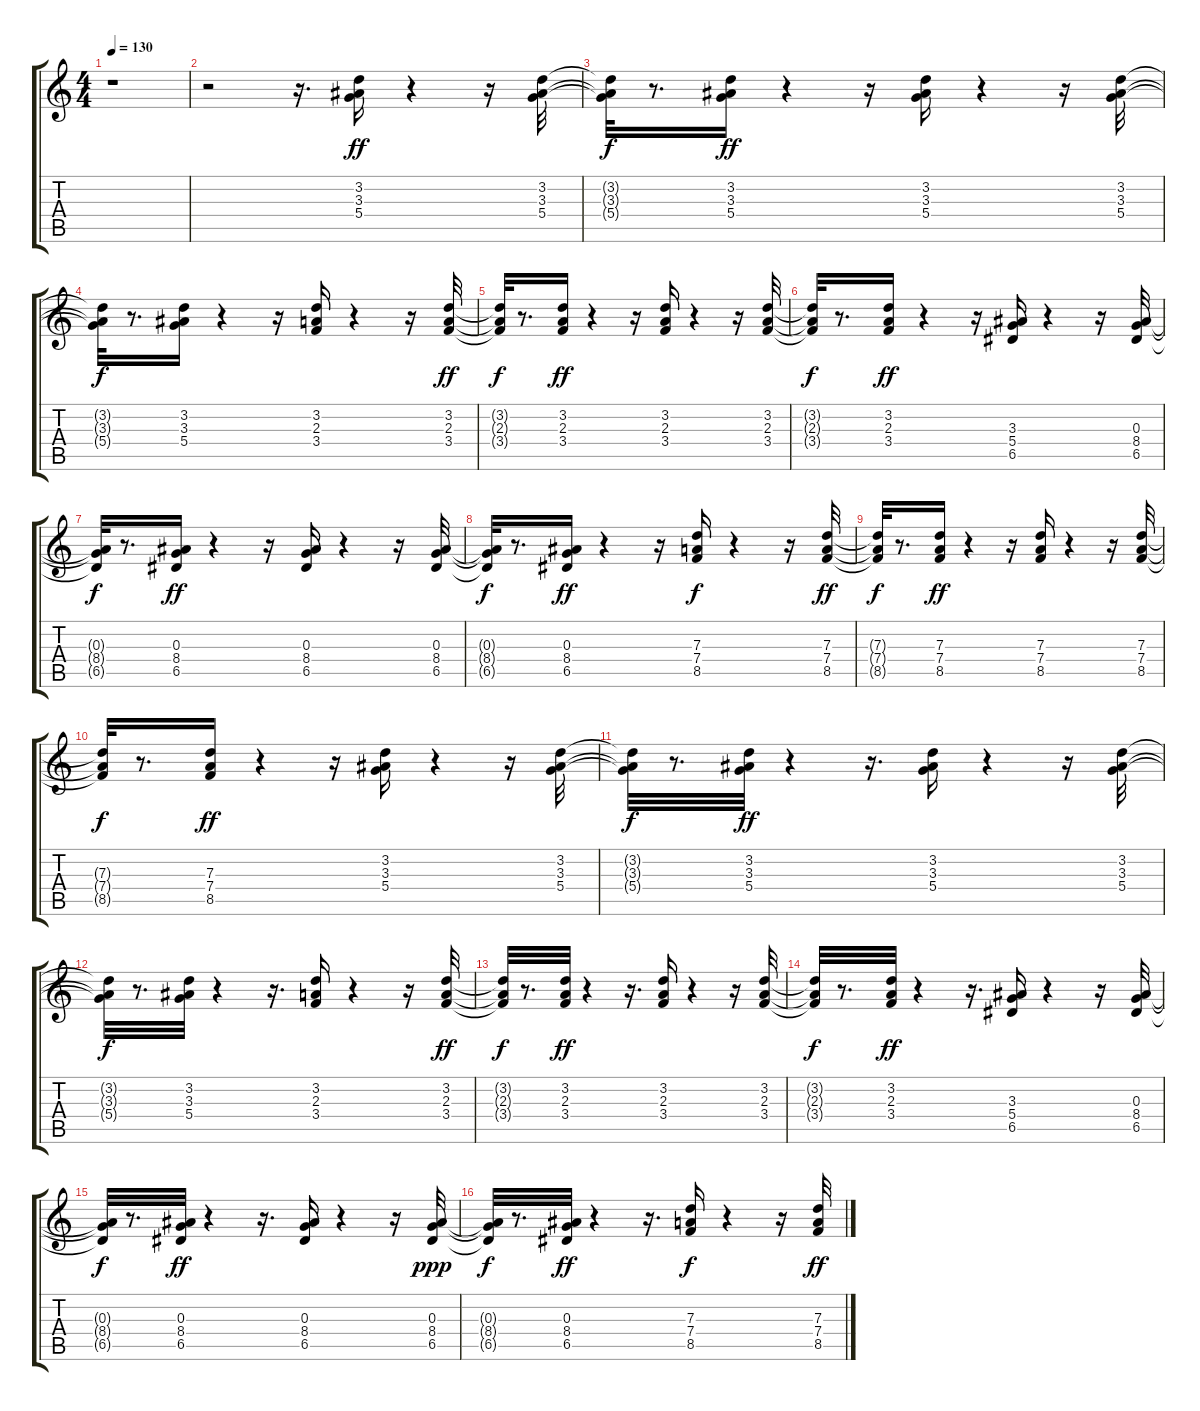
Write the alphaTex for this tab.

\track "" {instrument acousticguitarsteel}
\staff {score tabs}
\tuning (E4 B3 G3 D3 A2 E2) {hide}
\ts (4 4)
\tempo 130
\clef g2
\ks c
r.1{dy ff instrument acousticguitarsteel} |
r.2 r.16{d} (3.2 3.3 5.4).16 r.4 r.16 (3.2 3.3 5.4).32 |
(3.2{t} 3.3{t} 5.4{t}).32{dy f} r.8{d} (3.2 3.3 5.4).16{dy ff} r.4 r.16 (3.2 3.3 5.4).16 r.4 r.16 (3.2 3.3 5.4).32 |
(3.2{t} 3.3{t} 5.4{t}).32{dy f} r.8{d} (3.2 3.3 5.4).16 r.4 r.16 (3.2 2.3 3.4).16 r.4 r.16 (3.2 2.3 3.4).32{dy ff} |
(3.2{t} 2.3{t} 3.4{t}).32{dy f} r.8{d} (3.2 2.3 3.4).16{dy ff} r.4 r.16 (3.2 2.3 3.4).16 r.4 r.16 (3.2 2.3 3.4).32 |
(3.2{t} 2.3{t} 3.4{t}).32{dy f} r.8{d} (3.2 2.3 3.4).16{dy ff} r.4 r.16 (3.3 5.4 6.5).16 r.4 r.16 (0.3 8.4 6.5).32 |
(0.3{t} 8.4{t} 6.5{t}).32{dy f} r.8{d} (0.3 8.4 6.5).16{dy ff} r.4 r.16 (0.3 8.4 6.5).16 r.4 r.16 (0.3 8.4 6.5).32 |
(0.3{t} 8.4{t} 6.5{t}).32{dy f} r.8{d} (0.3 8.4 6.5).16{dy ff} r.4 r.16 (7.3 7.4 8.5).16{dy f} r.4 r.16 (7.3 7.4 8.5).32{dy ff} |
(7.3{t} 7.4{t} 8.5{t}).32{dy f} r.8{d} (7.3 7.4 8.5).16{dy ff} r.4 r.16 (7.3 7.4 8.5).16 r.4 r.16 (7.3 7.4 8.5).32 |
(7.3{t} 7.4{t} 8.5{t}).32{dy f} r.8{d} (7.3 7.4 8.5).16{dy ff} r.4 r.16 (3.2 3.3 5.4).16 r.4 r.16 (3.2 3.3 5.4).32 |
(3.2{t} 3.3{t} 5.4{t}).32{dy f} r.8{d} (3.2 3.3 5.4).32{dy ff} r.4 r.16{d} (3.2 3.3 5.4).16 r.4 r.16 (3.2 3.3 5.4).32 |
(3.2{t} 3.3{t} 5.4{t}).32{dy f} r.8{d} (3.2 3.3 5.4).32 r.4 r.16{d} (3.2 2.3 3.4).16 r.4 r.16 (3.2 2.3 3.4).32{dy ff} |
(3.2{t} 2.3{t} 3.4{t}).32{dy f} r.8{d} (3.2 2.3 3.4).32{dy ff} r.4 r.16{d} (3.2 2.3 3.4).16 r.4 r.16 (3.2 2.3 3.4).32 |
(3.2{t} 2.3{t} 3.4{t}).32{dy f} r.8{d} (3.2 2.3 3.4).32{dy ff} r.4 r.16{d} (3.3 5.4 6.5).16 r.4 r.16 (0.3 8.4 6.5).32 |
(0.3{t} 8.4{t} 6.5{t}).32{dy f} r.8{d} (0.3 8.4 6.5).32{dy ff} r.4 r.16{d} (0.3 8.4 6.5).16 r.4 r.16 (0.3 8.4 6.5).32{dy ppp} |
(0.3{t} 8.4{t} 6.5{t}).32{dy f} r.8{d} (0.3 8.4 6.5).32{dy ff} r.4 r.16{d} (7.3 7.4 8.5).16{dy f} r.4 r.16 (7.3 7.4 8.5).32{dy ff}
